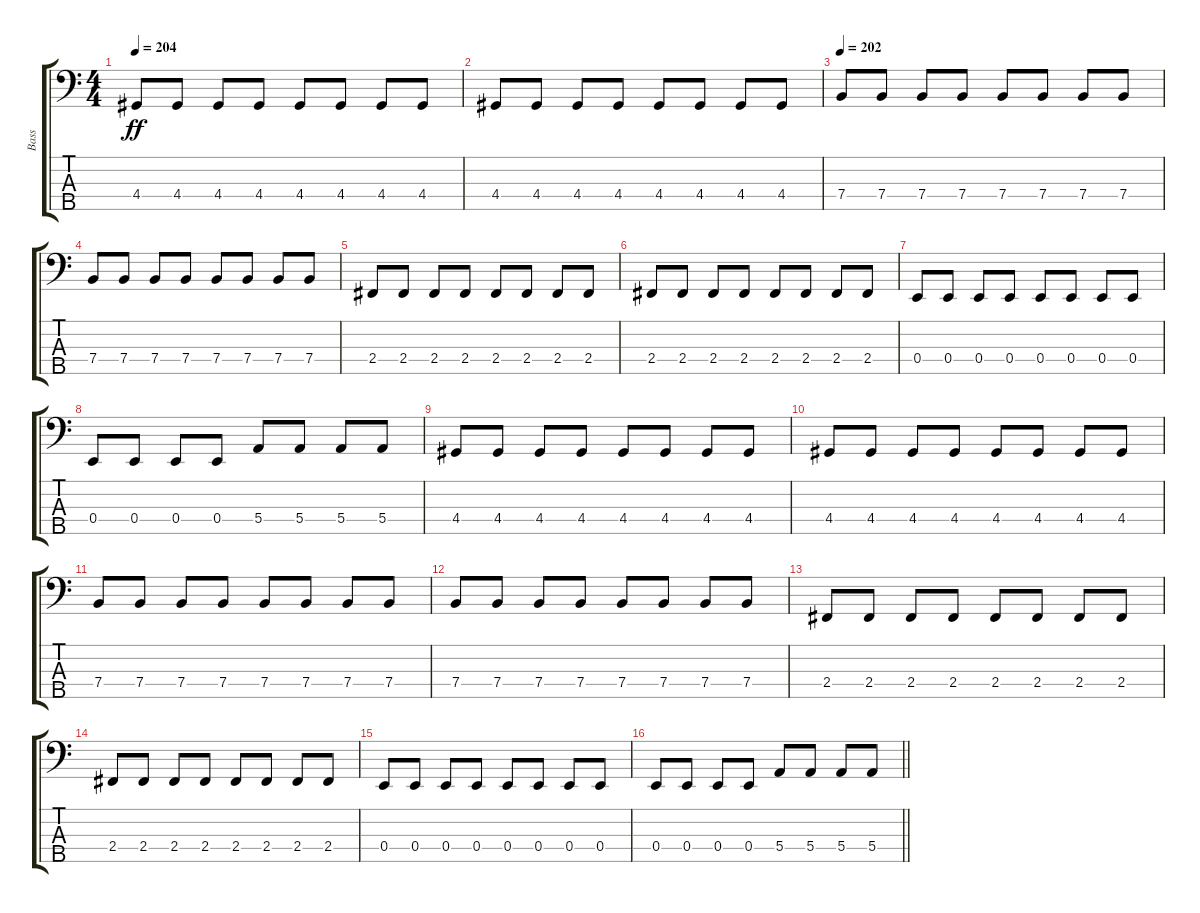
\track ("Bass" "Bass") {instrument electricbasspick}
\staff {score tabs}
\tuning (G2 D2 A1 E1 A0) {hide}
\ts (4 4)
\tempo 204
\clef f4
\ks c
4.4.8{dy ff} 4.4.8 4.4.8 4.4.8 4.4.8 4.4.8 4.4.8 4.4.8 |
4.4.8 4.4.8 4.4.8 4.4.8 4.4.8 4.4.8 4.4.8 4.4.8 |
\tempo 202
7.4.8 7.4.8 7.4.8 7.4.8 7.4.8 7.4.8 7.4.8 7.4.8 |
7.4.8 7.4.8 7.4.8 7.4.8 7.4.8 7.4.8 7.4.8 7.4.8 |
2.4.8 2.4.8 2.4.8 2.4.8 2.4.8 2.4.8 2.4.8 2.4.8 |
2.4.8 2.4.8 2.4.8 2.4.8 2.4.8 2.4.8 2.4.8 2.4.8 |
0.4.8 0.4.8 0.4.8 0.4.8 0.4.8 0.4.8 0.4.8 0.4.8 |
0.4.8 0.4.8 0.4.8 0.4.8 5.4.8 5.4.8 5.4.8 5.4.8 |
4.4.8 4.4.8 4.4.8 4.4.8 4.4.8 4.4.8 4.4.8 4.4.8 |
4.4.8 4.4.8 4.4.8 4.4.8 4.4.8 4.4.8 4.4.8 4.4.8 |
7.4.8 7.4.8 7.4.8 7.4.8 7.4.8 7.4.8 7.4.8 7.4.8 |
7.4.8 7.4.8 7.4.8 7.4.8 7.4.8 7.4.8 7.4.8 7.4.8 |
2.4.8 2.4.8 2.4.8 2.4.8 2.4.8 2.4.8 2.4.8 2.4.8 |
2.4.8 2.4.8 2.4.8 2.4.8 2.4.8 2.4.8 2.4.8 2.4.8 |
0.4.8 0.4.8 0.4.8 0.4.8 0.4.8 0.4.8 0.4.8 0.4.8 |
\barLineRight lightlight
0.4.8 0.4.8 0.4.8 0.4.8 5.4.8 5.4.8 5.4.8 5.4.8
